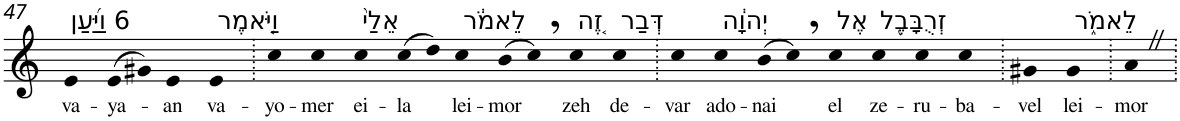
**kern	**text
*part1	*part1
*staff1	*staff1
*I"Piano	*
*I'Pno	*
!!LO:PB:g=z
*clefG2	*
*k[]	*
=47	=47
!LO:TX:a:t=6 וַיַּ֜עַן	!
!	!LO:LY:b
4e	va-
!	!LO:LY:b
(>8e	-ya-
8g#X)	.
!	!LO:LY:b
4e	-an
!LO:TX:a:t=וַיֹּ֤אמֶר	!
!	!LO:LY:b
4e	va-
=48.	=48.
!	!LO:LY:b
4cc	-yo-
!	!LO:LY:b
4cc	-mer
!LO:TX:a:t=אֵלַי֙	!
!	!LO:LY:b
4cc	ei-
!	!LO:LY:b
(>8cc	-la
8dd)	.
!LO:TX:a:t=לֵאמֹ֔ר	!
!	!LO:LY:b
4cc	lei-
!	!LO:LY:b
(>8b	-mor
8cc,)	.
!LO:TX:a:t=זֶ֚ה	!
!	!LO:LY:b
4cc	zeh
!LO:TX:a:t=דְּבַר	!
!	!LO:LY:b
4cc	de-
=49.	=49.
!	!LO:LY:b
4cc	-var
!LO:TX:a:t=יְהוָ֔ה	!
!	!LO:LY:b
4cc	ado-
!	!LO:LY:b
(>8b	-nai
8cc,)	.
!LO:TX:a:t=אֶל	!
!	!LO:LY:b
4cc	el
!LO:TX:a:t=זְרֻבָּבֶ֖ל	!
!	!LO:LY:b
4cc	ze-
!	!LO:LY:b
4cc	-ru-
!	!LO:LY:b
4cc	-ba-
=50.	=50.
!	!LO:LY:b
4g#X	-vel
!LO:TX:a:t=לֵאמֹ֑ר	!
!	!LO:LY:b
4g#	lei-
=51.	=51.
!	!LO:LY:b
4aZ	-mor
=.	=.
*-	*-
